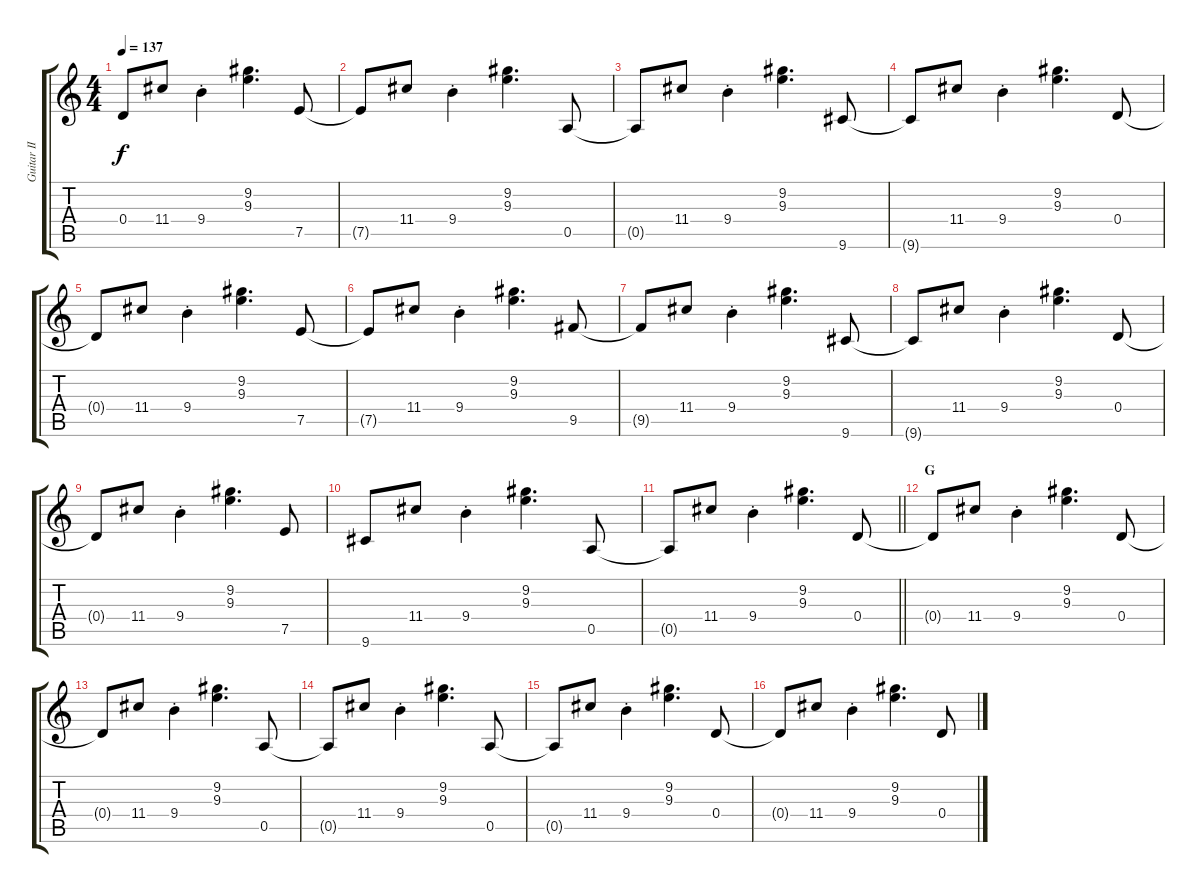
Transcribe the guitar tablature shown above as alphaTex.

\track ("Guitar II - Kita" "Guitar II ") {instrument overdrivenguitar}
\staff {score tabs}
\tuning (E4 B3 G3 D3 A2 E2) {hide}
\ts (4 4)
\tempo 137
\clef g2
\ks c
0.4{t}.8{dy f} 11.4.8 9.4{st}.4 (9.2 9.3).4{d} 7.5.8 |
7.5{t}.8 11.4.8 9.4{st}.4 (9.2 9.3).4{d} 0.5.8 |
0.5{t}.8 11.4.8 9.4{st}.4 (9.2 9.3).4{d} 9.6.8 |
9.6{t}.8 11.4.8 9.4{st}.4 (9.2 9.3).4{d} 0.4.8 |
0.4{t}.8 11.4.8 9.4{st}.4 (9.2 9.3).4{d} 7.5.8 |
7.5{t}.8 11.4.8 9.4{st}.4 (9.2 9.3).4{d} 9.5.8 |
9.5{t}.8 11.4.8 9.4{st}.4 (9.2 9.3).4{d} 9.6.8 |
9.6{t}.8 11.4.8 9.4{st}.4 (9.2 9.3).4{d} 0.4.8 |
0.4{t}.8 11.4.8 9.4{st}.4 (9.2 9.3).4{d} 7.5.8 |
9.6.8 11.4.8 9.4{st}.4 (9.2 9.3).4{d} 0.5.8 |
\barLineRight lightlight
0.5{t}.8 11.4.8 9.4{st}.4 (9.2 9.3).4{d} 0.4.8 |
\section ("" "G")
0.4{t}.8 11.4.8 9.4{st}.4 (9.2 9.3).4{d} 0.4.8 |
0.4{t}.8 11.4.8 9.4{st}.4 (9.2 9.3).4{d} 0.5.8 |
0.5{t}.8 11.4.8 9.4{st}.4 (9.2 9.3).4{d} 0.5.8 |
0.5{t}.8 11.4.8 9.4{st}.4 (9.2 9.3).4{d} 0.4.8 |
0.4{t}.8 11.4.8 9.4{st}.4 (9.2 9.3).4{d} 0.4.8
